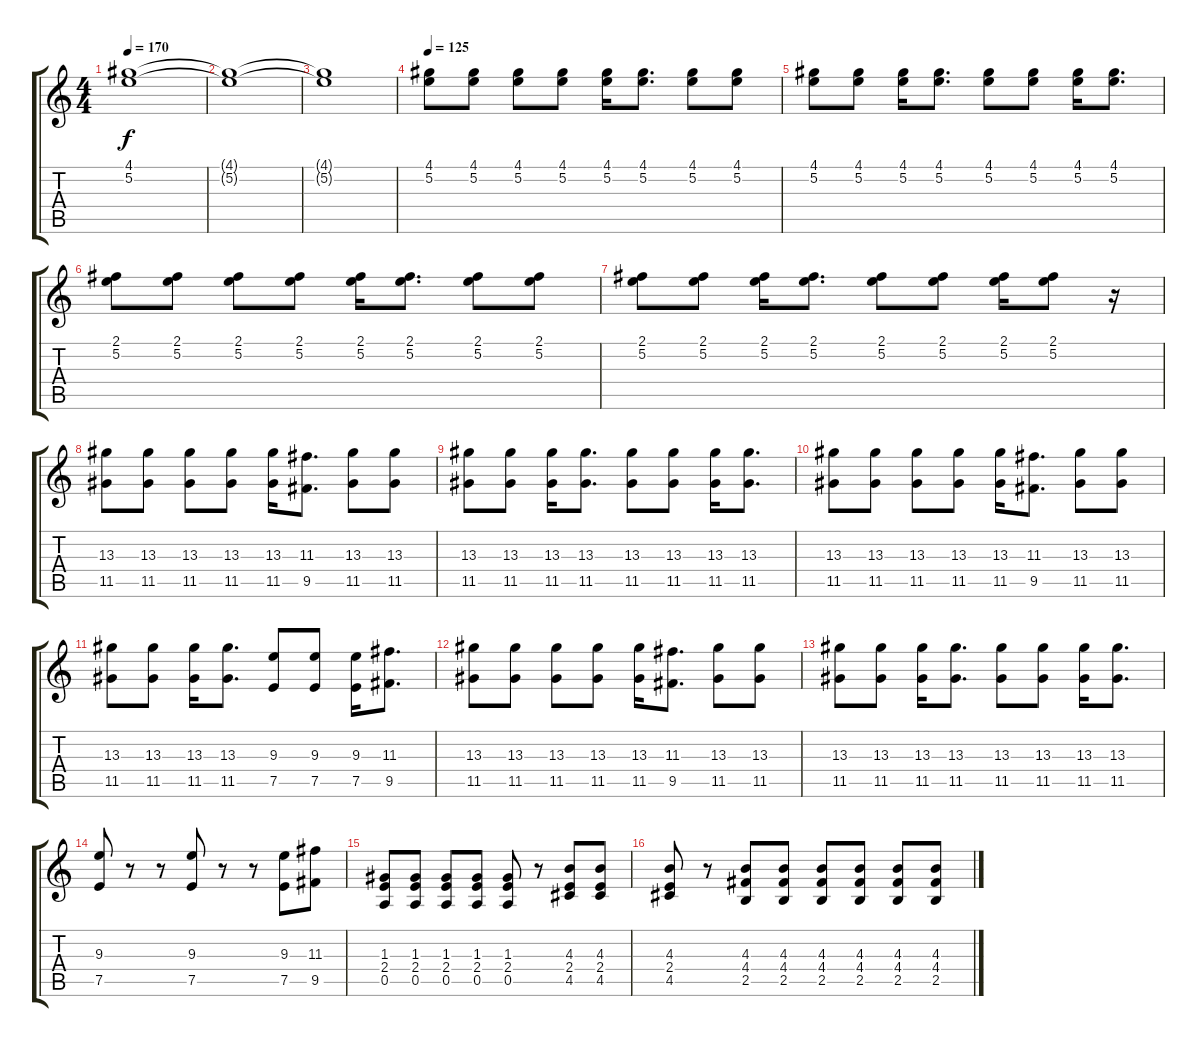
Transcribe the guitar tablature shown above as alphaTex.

\track "" {instrument distortionguitar}
\staff {score tabs}
\tuning (E4 B3 G3 D3 A2 E2) {hide}
\ts (4 4)
\tempo 170
\clef g2
\ks c
(4.1{t} 5.2{t}).1{dy f} |
(4.1{t} 5.2{t}).1 |
(4.1{t} 5.2{t}).1 |
\tempo 125
(4.1 5.2).8 (4.1 5.2).8 (4.1 5.2).8 (4.1 5.2).8 (4.1 5.2).16 (4.1 5.2).8{d} (4.1 5.2).8 (4.1 5.2).8 |
(4.1 5.2).8 (4.1 5.2).8 (4.1 5.2).16 (4.1 5.2).8{d} (4.1 5.2).8 (4.1 5.2).8 (4.1 5.2).16 (4.1 5.2).8{d} |
(2.1 5.2).8 (2.1 5.2).8 (2.1 5.2).8 (2.1 5.2).8 (2.1 5.2).16 (2.1 5.2).8{d} (2.1 5.2).8 (2.1 5.2).8 |
(2.1 5.2).8 (2.1 5.2).8 (2.1 5.2).16 (2.1 5.2).8{d} (2.1 5.2).8 (2.1 5.2).8 (2.1 5.2).16 (2.1 5.2).8 r.16 |
(13.3 11.5).8 (13.3 11.5).8 (13.3 11.5).8 (13.3 11.5).8 (13.3 11.5).16 (11.3 9.5).8{d} (13.3 11.5).8 (13.3 11.5).8 |
(13.3 11.5).8 (13.3 11.5).8 (13.3 11.5).16 (13.3 11.5).8{d} (13.3 11.5).8 (13.3 11.5).8 (13.3 11.5).16 (13.3 11.5).8{d} |
(13.3 11.5).8 (13.3 11.5).8 (13.3 11.5).8 (13.3 11.5).8 (13.3 11.5).16 (11.3 9.5).8{d} (13.3 11.5).8 (13.3 11.5).8 |
(13.3 11.5).8 (13.3 11.5).8 (13.3 11.5).16 (13.3 11.5).8{d} (9.3 7.5).8 (9.3 7.5).8 (9.3 7.5).16 (11.3 9.5).8{d} |
(13.3 11.5).8 (13.3 11.5).8 (13.3 11.5).8 (13.3 11.5).8 (13.3 11.5).16 (11.3 9.5).8{d} (13.3 11.5).8 (13.3 11.5).8 |
(13.3 11.5).8 (13.3 11.5).8 (13.3 11.5).16 (13.3 11.5).8{d} (13.3 11.5).8 (13.3 11.5).8 (13.3 11.5).16 (13.3 11.5).8{d} |
(9.3 7.5).8 r.8 r.8 (9.3 7.5).8 r.8 r.8 (9.3 7.5).8 (11.3 9.5).8 |
(1.3 2.4 0.5).8 (1.3 2.4 0.5).8 (1.3 2.4 0.5).8 (1.3 2.4 0.5).8 (1.3 2.4 0.5).8 r.8 (4.3 2.4 4.5).8 (4.3 2.4 4.5).8 |
(4.3 2.4 4.5).8 r.8 (4.3 4.4 2.5).8 (4.3 4.4 2.5).8 (4.3 4.4 2.5).8 (4.3 4.4 2.5).8 (4.3 4.4 2.5).8 (4.3 4.4 2.5).8
